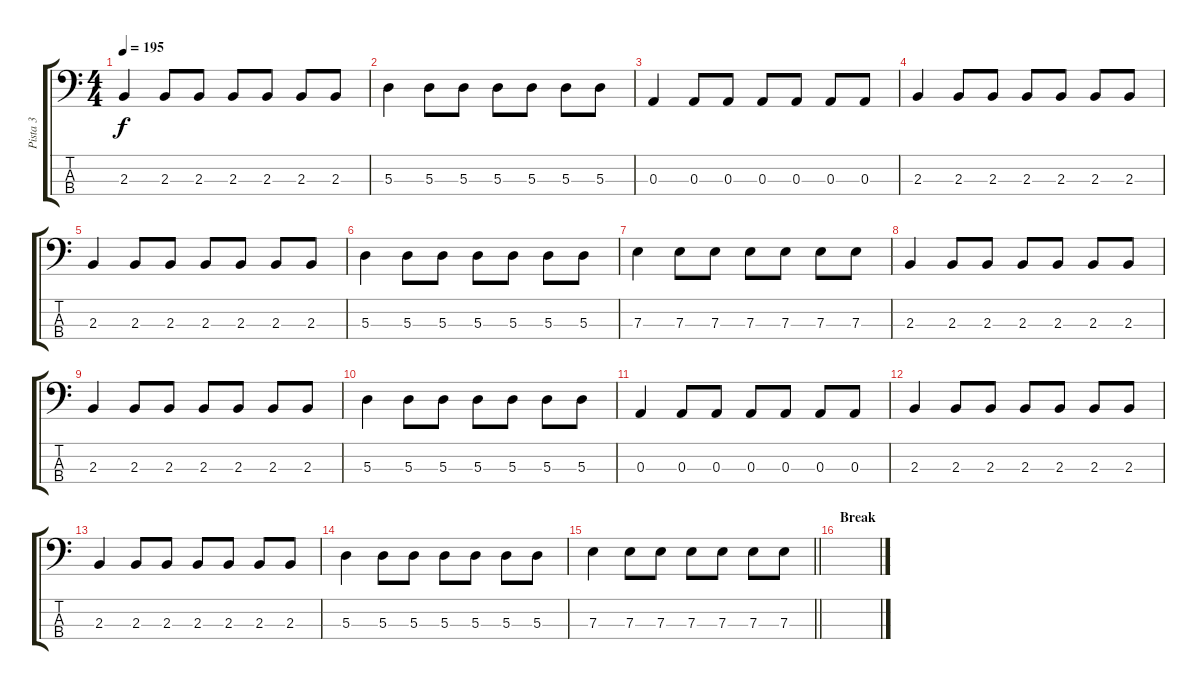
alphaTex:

\track ("Pista 3" "Pista 3") {instrument electricbasspick}
\staff {score tabs}
\tuning (G2 D2 A1 E1) {hide}
\ts (4 4)
\tempo 195
\clef f4
\ks c
2.3.4{dy f} 2.3.8 2.3.8 2.3.8 2.3.8 2.3.8 2.3.8 |
5.3.4 5.3.8 5.3.8 5.3.8 5.3.8 5.3.8 5.3.8 |
0.3.4 0.3.8 0.3.8 0.3.8 0.3.8 0.3.8 0.3.8 |
2.3.4 2.3.8 2.3.8 2.3.8 2.3.8 2.3.8 2.3.8 |
2.3.4 2.3.8 2.3.8 2.3.8 2.3.8 2.3.8 2.3.8 |
5.3.4 5.3.8 5.3.8 5.3.8 5.3.8 5.3.8 5.3.8 |
7.3.4 7.3.8 7.3.8 7.3.8 7.3.8 7.3.8 7.3.8 |
2.3.4 2.3.8 2.3.8 2.3.8 2.3.8 2.3.8 2.3.8 |
2.3.4 2.3.8 2.3.8 2.3.8 2.3.8 2.3.8 2.3.8 |
5.3.4 5.3.8 5.3.8 5.3.8 5.3.8 5.3.8 5.3.8 |
0.3.4 0.3.8 0.3.8 0.3.8 0.3.8 0.3.8 0.3.8 |
2.3.4 2.3.8 2.3.8 2.3.8 2.3.8 2.3.8 2.3.8 |
2.3.4 2.3.8 2.3.8 2.3.8 2.3.8 2.3.8 2.3.8 |
5.3.4 5.3.8 5.3.8 5.3.8 5.3.8 5.3.8 5.3.8 |
\barLineRight lightlight
7.3.4 7.3.8 7.3.8 7.3.8 7.3.8 7.3.8 7.3.8 |
\section ("" "Break")
